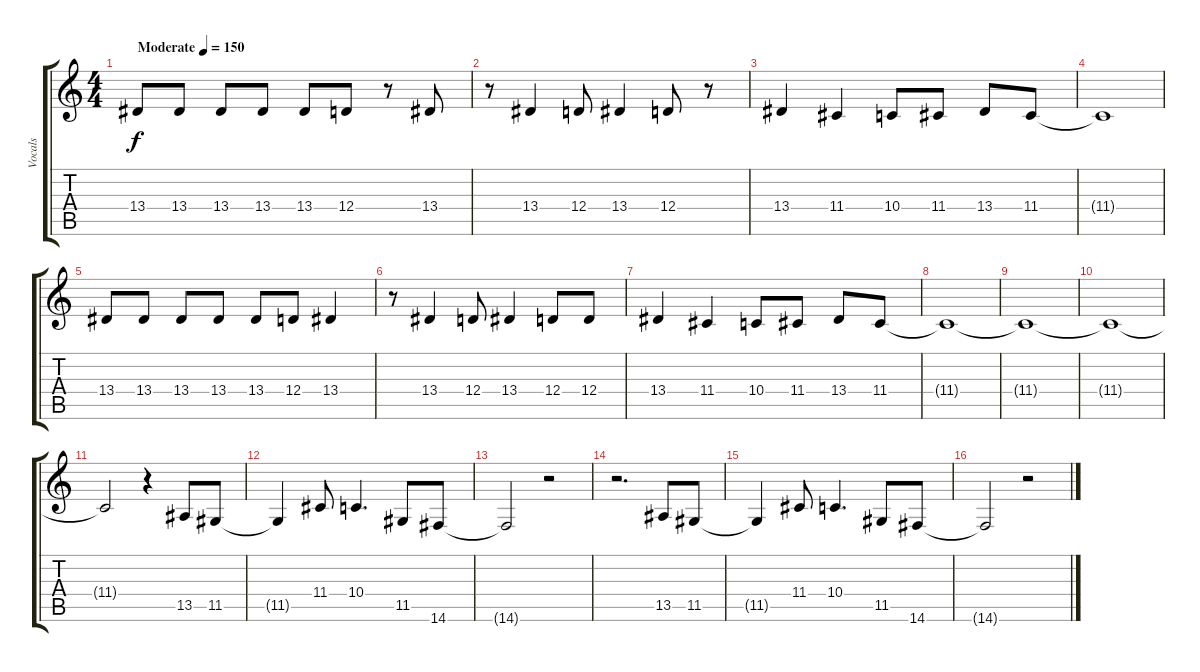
\track ("Vocals" "Vocals") {instrument trumpet}
\staff {score tabs}
\tuning (E4 B3 G3 D3 A2 E2) {hide}
\ts (4 4)
\tempo (150 "Moderate")
\clef g2
\ks c
13.4.8{dy f instrument trumpet} 13.4.8 13.4.8 13.4.8 13.4.8 12.4.8 r.8 13.4.8 |
r.8 13.4.4 12.4.8 13.4.4 12.4.8 r.8 |
13.4.4 11.4.4 10.4.8 11.4.8 13.4.8 11.4.8 |
11.4{t}.1 |
13.4.8 13.4.8 13.4.8 13.4.8 13.4.8 12.4.8 13.4.4 |
r.8 13.4.4 12.4.8 13.4.4 12.4.8 12.4.8 |
13.4.4 11.4.4 10.4.8 11.4.8 13.4.8 11.4.8 |
11.4{t}.1 |
11.4{t}.1 |
11.4{t}.1 |
11.4{t}.2 r.4 13.5.8 11.5.8 |
11.5{t}.4 11.4.8 10.4.4{d} 11.5.8 14.6.8 |
14.6{t}.2 r.2 |
r.2{d} 13.5.8 11.5.8 |
11.5{t}.4 11.4.8 10.4.4{d} 11.5.8 14.6.8 |
14.6{t}.2 r.2
